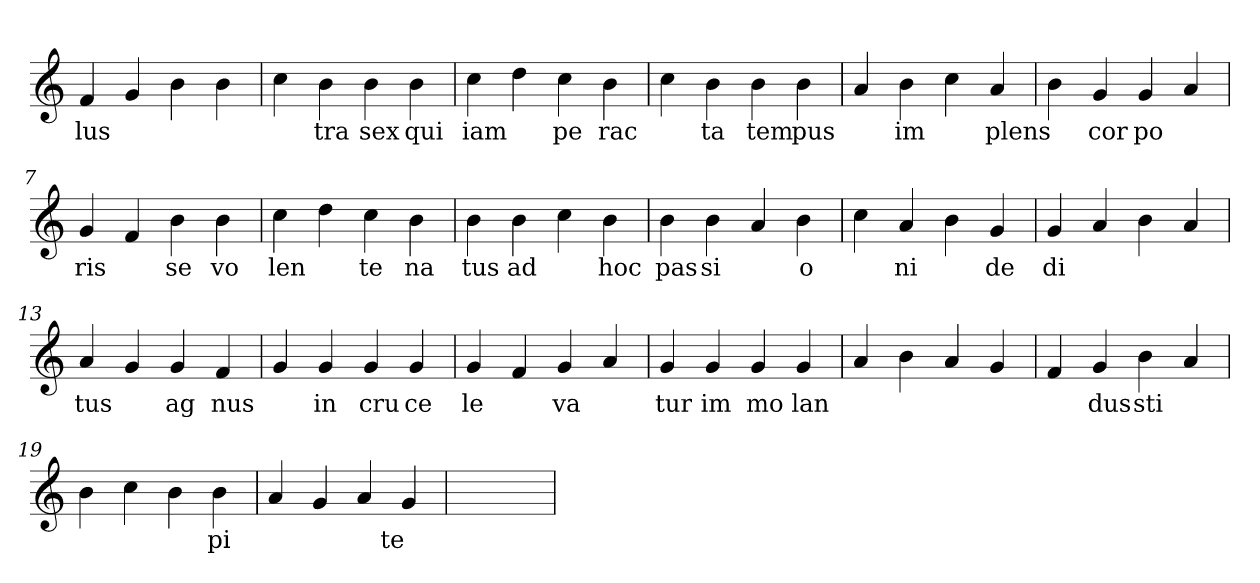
**kern	**text
*part1	*part1
*staff1	*staff1
*clefG2	*
=1	=1
4f	lus
4g	.
4b	.
4b	.
=2	=2
4cc	.
4b	tra
4b	sex
4b	qui
=3	=3
4cc	iam
4dd	.
4cc	pe
4b	rac
=4	=4
4cc	.
4b	ta
4b	tem
4b	pus
=5	=5
4a	.
4b	im
4cc	.
4a	plens
=6	=6
4b	.
4g	cor
4g	po
4a	.
=7	=7
4g	ris
4f	.
4b	se
4b	vo
=8	=8
4cc	len
4dd	.
4cc	te
4b	na
=9	=9
4b	tus
4b	ad
4cc	.
4b	hoc
=10	=10
4b	pas
4b	si
4a	.
4b	o
=11	=11
4cc	.
4a	ni
4b	.
4g	de
=12	=12
4g	di
4a	.
4b	.
4a	.
=13	=13
4a	tus
4g	.
4g	ag
4f	nus
=14	=14
4g	.
4g	in
4g	cru
4g	ce
=15	=15
4g	le
4f	.
4g	va
4a	.
=16	=16
4g	tur
4g	im
4g	mo
4g	lan
=17	=17
4a	.
4b	.
4a	.
4g	.
=18	=18
4f	.
4g	dus
4b	sti
4a	.
=19	=19
4b	.
4cc	.
4b	.
4b	pi
=20	=20
4a	.
4g	.
4a	.
4g	te
=21	=21
1ryy	.
=	=
*-	*-
